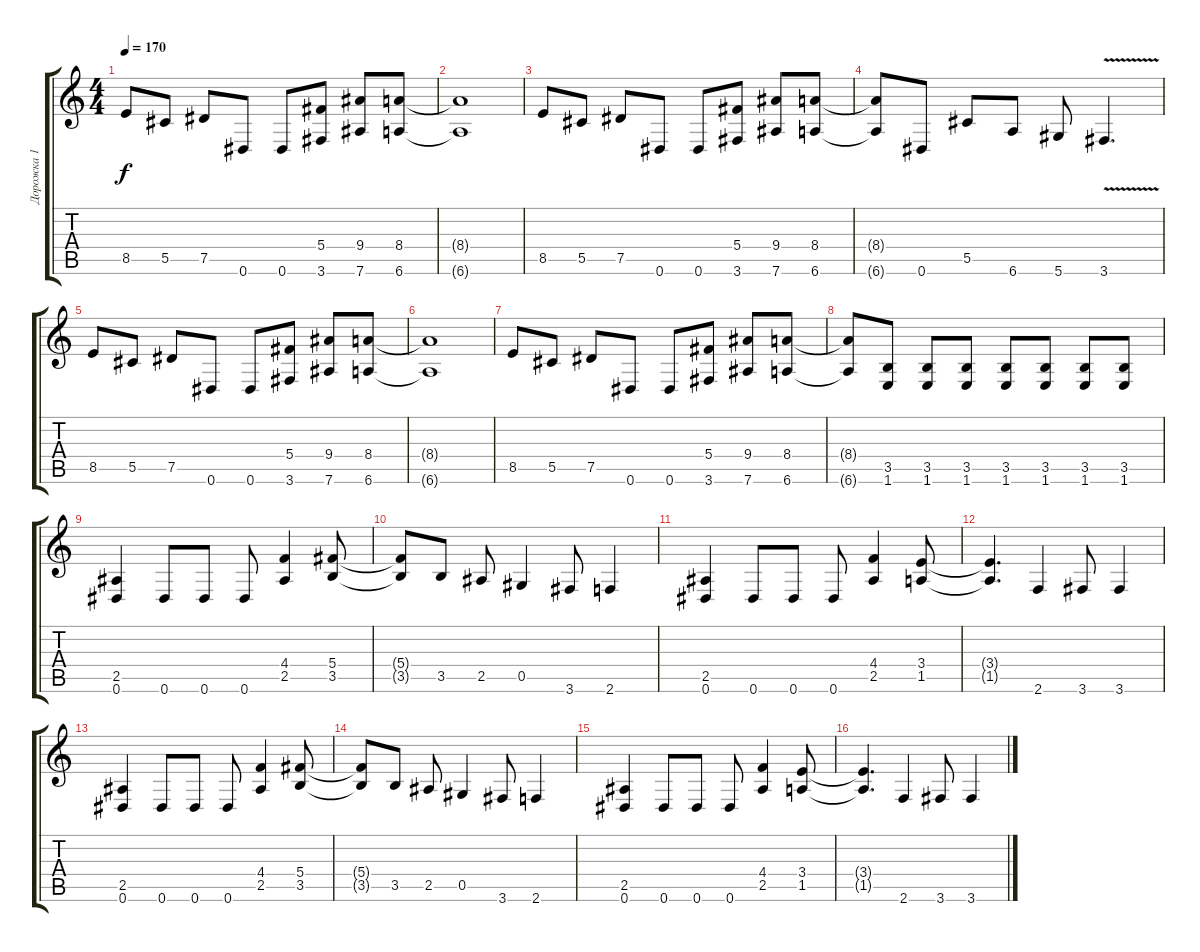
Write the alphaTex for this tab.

\track ("Дорожка 1" "Дорожка 1") {instrument distortionguitar}
\staff {score tabs}
\tuning (Eb4 Bb3 Gb3 Db3 Ab2 Eb2) {hide}
\ts (4 4)
\tempo 170
\clef g2
\ks c
8.5.8{dy f} 5.5.8 7.5.8 0.6.8 0.6.8 (5.4 3.6).8 (9.4 7.6).8 (8.4 6.6).8 |
(8.4{t} 6.6{t}).1 |
8.5.8 5.5.8 7.5.8 0.6.8 0.6.8 (5.4 3.6).8 (9.4 7.6).8 (8.4 6.6).8 |
(8.4{t} 6.6{t}).8 0.6.8 5.5.8 6.6.8 5.6.8 3.6{v}.4{d} |
8.5.8 5.5.8 7.5.8 0.6.8 0.6.8 (5.4 3.6).8 (9.4 7.6).8 (8.4 6.6).8 |
(8.4{t} 6.6{t}).1 |
8.5.8 5.5.8 7.5.8 0.6.8 0.6.8 (5.4 3.6).8 (9.4 7.6).8 (8.4 6.6).8 |
(8.4{t} 6.6{t}).8 (3.5 1.6).8 (3.5 1.6).8 (3.5 1.6).8 (3.5 1.6).8 (3.5 1.6).8 (3.5 1.6).8 (3.5 1.6).8 |
(2.5 0.6).4 0.6.8 0.6.8 0.6.8 (4.4 2.5).4 (5.4 3.5).8 |
(5.4{t} 3.5{t}).8 3.5.8 2.5.8 0.5.4 3.6.8 2.6.4 |
(2.5 0.6).4 0.6.8 0.6.8 0.6.8 (4.4 2.5).4 (3.4 1.5).8 |
(3.4{t} 1.5{t}).4{d} 2.6.4 3.6.8 3.6.4 |
(2.5 0.6).4 0.6.8 0.6.8 0.6.8 (4.4 2.5).4 (5.4 3.5).8 |
(5.4{t} 3.5{t}).8 3.5.8 2.5.8 0.5.4 3.6.8 2.6.4 |
(2.5 0.6).4 0.6.8 0.6.8 0.6.8 (4.4 2.5).4 (3.4 1.5).8 |
(3.4{t} 1.5{t}).4{d} 2.6.4 3.6.8 3.6.4
